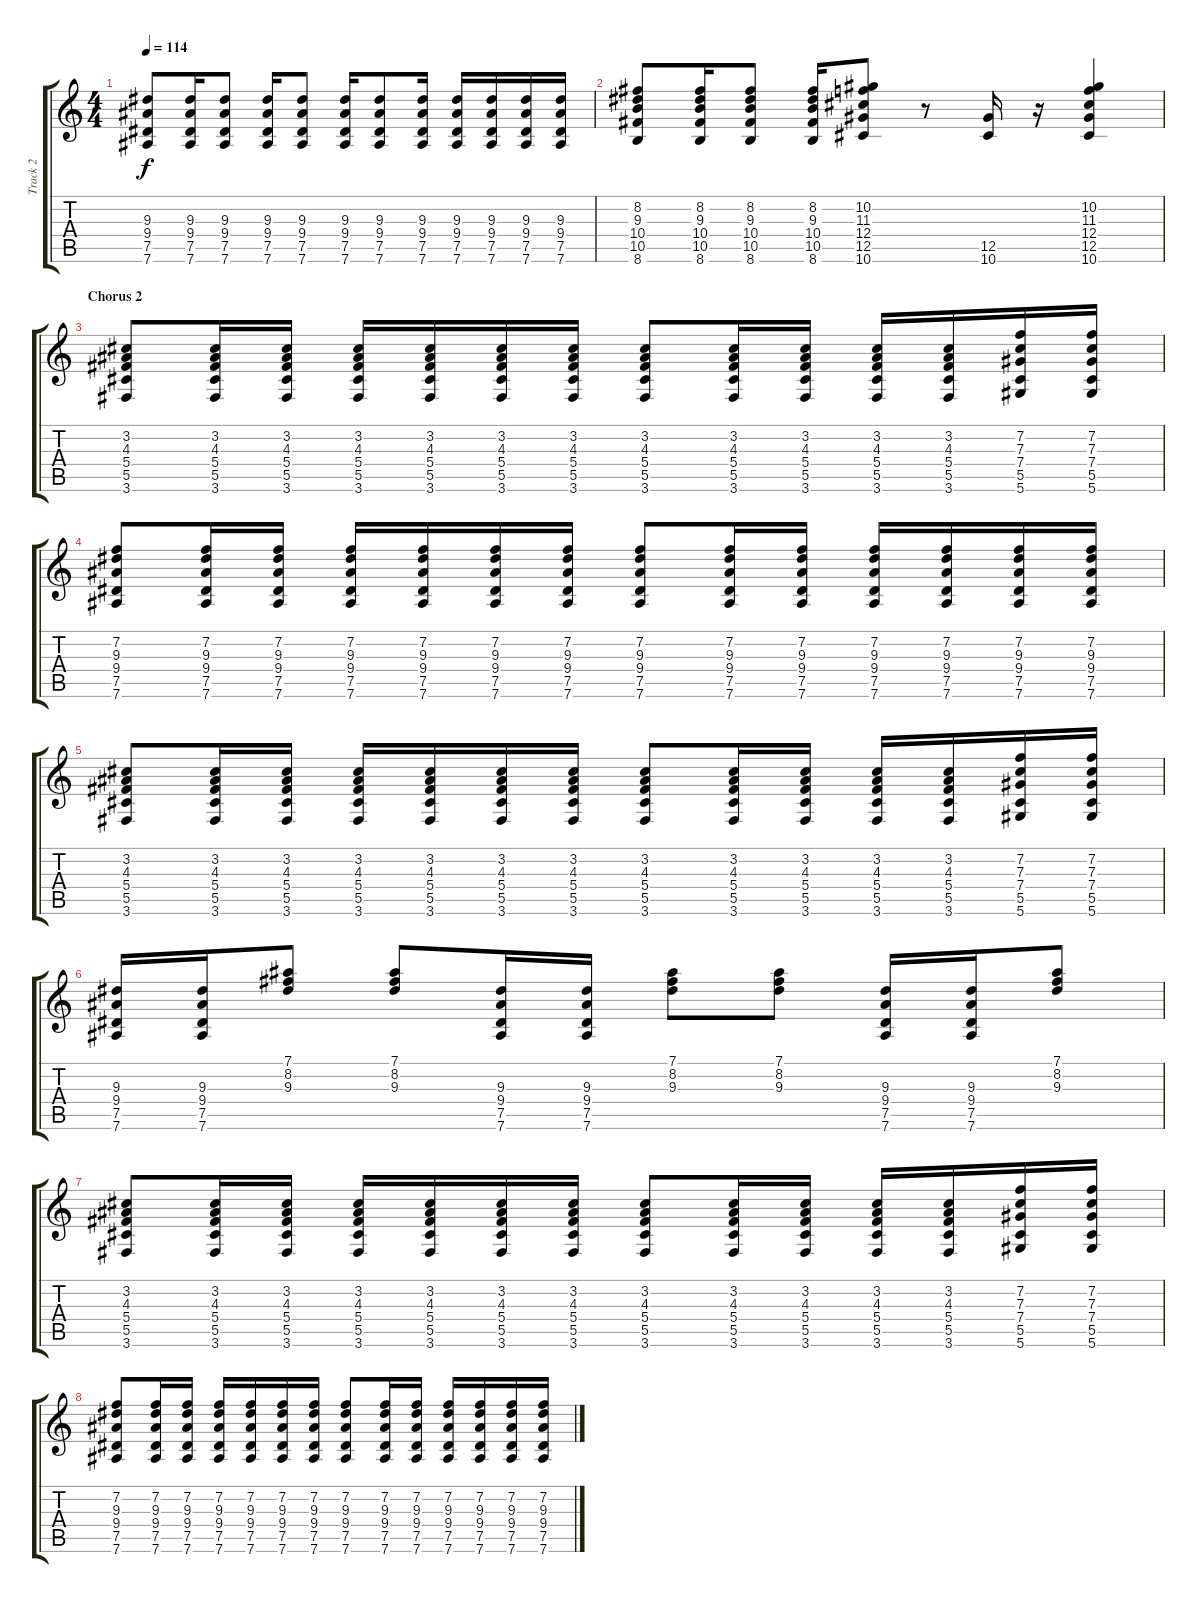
\track ("Track 2" "Track 2") {instrument overdrivenguitar}
\staff {score tabs}
\tuning (Eb4 Bb3 Gb3 Db3 Ab2 Eb2) {hide}
\ts (4 4)
\tempo 114
\clef g2
\ks c
(9.3 9.4 7.5 7.6).8{dy f} (9.3 9.4 7.5 7.6).16 (9.3 9.4 7.5 7.6).8 (9.3 9.4 7.5 7.6).16 (9.3 9.4 7.5 7.6).8 (9.3 9.4 7.5 7.6).16 (9.3 9.4 7.5 7.6).8 (9.3 9.4 7.5 7.6).16 (9.3 9.4 7.5 7.6).16 (9.3 9.4 7.5 7.6).16 (9.3 9.4 7.5 7.6).16 (9.3 9.4 7.5 7.6).16 |
(8.2 9.3 10.4 10.5 8.6).8 (8.2 9.3 10.4 10.5 8.6).16 (8.2 9.3 10.4 10.5 8.6).8 (8.2 9.3 10.4 10.5 8.6).16 (10.2 11.3 12.4 12.5 10.6).8 r.8 (12.5 10.6).16 r.16 (10.2 11.3 12.4 12.5 10.6).4 |
\section ("" "Chorus 2")
(3.2 4.3 5.4 5.5 3.6).8 (3.2 4.3 5.4 5.5 3.6).16 (3.2 4.3 5.4 5.5 3.6).16 (3.2 4.3 5.4 5.5 3.6).16 (3.2 4.3 5.4 5.5 3.6).16 (3.2 4.3 5.4 5.5 3.6).16 (3.2 4.3 5.4 5.5 3.6).16 (3.2 4.3 5.4 5.5 3.6).8 (3.2 4.3 5.4 5.5 3.6).16 (3.2 4.3 5.4 5.5 3.6).16 (3.2 4.3 5.4 5.5 3.6).16 (3.2 4.3 5.4 5.5 3.6).16 (7.2 7.3 7.4 5.5 5.6).16 (7.2 7.3 7.4 5.5 5.6).16 |
(7.2 9.3 9.4 7.5 7.6).8 (7.2 9.3 9.4 7.5 7.6).16 (7.2 9.3 9.4 7.5 7.6).16 (7.2 9.3 9.4 7.5 7.6).16 (7.2 9.3 9.4 7.5 7.6).16 (7.2 9.3 9.4 7.5 7.6).16 (7.2 9.3 9.4 7.5 7.6).16 (7.2 9.3 9.4 7.5 7.6).8 (7.2 9.3 9.4 7.5 7.6).16 (7.2 9.3 9.4 7.5 7.6).16 (7.2 9.3 9.4 7.5 7.6).16 (7.2 9.3 9.4 7.5 7.6).16 (7.2 9.3 9.4 7.5 7.6).16 (7.2 9.3 9.4 7.5 7.6).16 |
(3.2 4.3 5.4 5.5 3.6).8 (3.2 4.3 5.4 5.5 3.6).16 (3.2 4.3 5.4 5.5 3.6).16 (3.2 4.3 5.4 5.5 3.6).16 (3.2 4.3 5.4 5.5 3.6).16 (3.2 4.3 5.4 5.5 3.6).16 (3.2 4.3 5.4 5.5 3.6).16 (3.2 4.3 5.4 5.5 3.6).8 (3.2 4.3 5.4 5.5 3.6).16 (3.2 4.3 5.4 5.5 3.6).16 (3.2 4.3 5.4 5.5 3.6).16 (3.2 4.3 5.4 5.5 3.6).16 (7.2 7.3 7.4 5.5 5.6).16 (7.2 7.3 7.4 5.5 5.6).16 |
(9.3 9.4 7.5 7.6).16 (9.3 9.4 7.5 7.6).16 (7.1 8.2 9.3).8 (7.1 8.2 9.3).8 (9.3 9.4 7.5 7.6).16 (9.3 9.4 7.5 7.6).16 (7.1 8.2 9.3).8 (7.1 8.2 9.3).8 (9.3 9.4 7.5 7.6).16 (9.3 9.4 7.5 7.6).16 (7.1 8.2 9.3).8 |
(3.2 4.3 5.4 5.5 3.6).8 (3.2 4.3 5.4 5.5 3.6).16 (3.2 4.3 5.4 5.5 3.6).16 (3.2 4.3 5.4 5.5 3.6).16 (3.2 4.3 5.4 5.5 3.6).16 (3.2 4.3 5.4 5.5 3.6).16 (3.2 4.3 5.4 5.5 3.6).16 (3.2 4.3 5.4 5.5 3.6).8 (3.2 4.3 5.4 5.5 3.6).16 (3.2 4.3 5.4 5.5 3.6).16 (3.2 4.3 5.4 5.5 3.6).16 (3.2 4.3 5.4 5.5 3.6).16 (7.2 7.3 7.4 5.5 5.6).16 (7.2 7.3 7.4 5.5 5.6).16 |
(7.2 9.3 9.4 7.5 7.6).8 (7.2 9.3 9.4 7.5 7.6).16 (7.2 9.3 9.4 7.5 7.6).16 (7.2 9.3 9.4 7.5 7.6).16 (7.2 9.3 9.4 7.5 7.6).16 (7.2 9.3 9.4 7.5 7.6).16 (7.2 9.3 9.4 7.5 7.6).16 (7.2 9.3 9.4 7.5 7.6).8 (7.2 9.3 9.4 7.5 7.6).16 (7.2 9.3 9.4 7.5 7.6).16 (7.2 9.3 9.4 7.5 7.6).16 (7.2 9.3 9.4 7.5 7.6).16 (7.2 9.3 9.4 7.5 7.6).16 (7.2 9.3 9.4 7.5 7.6).16
